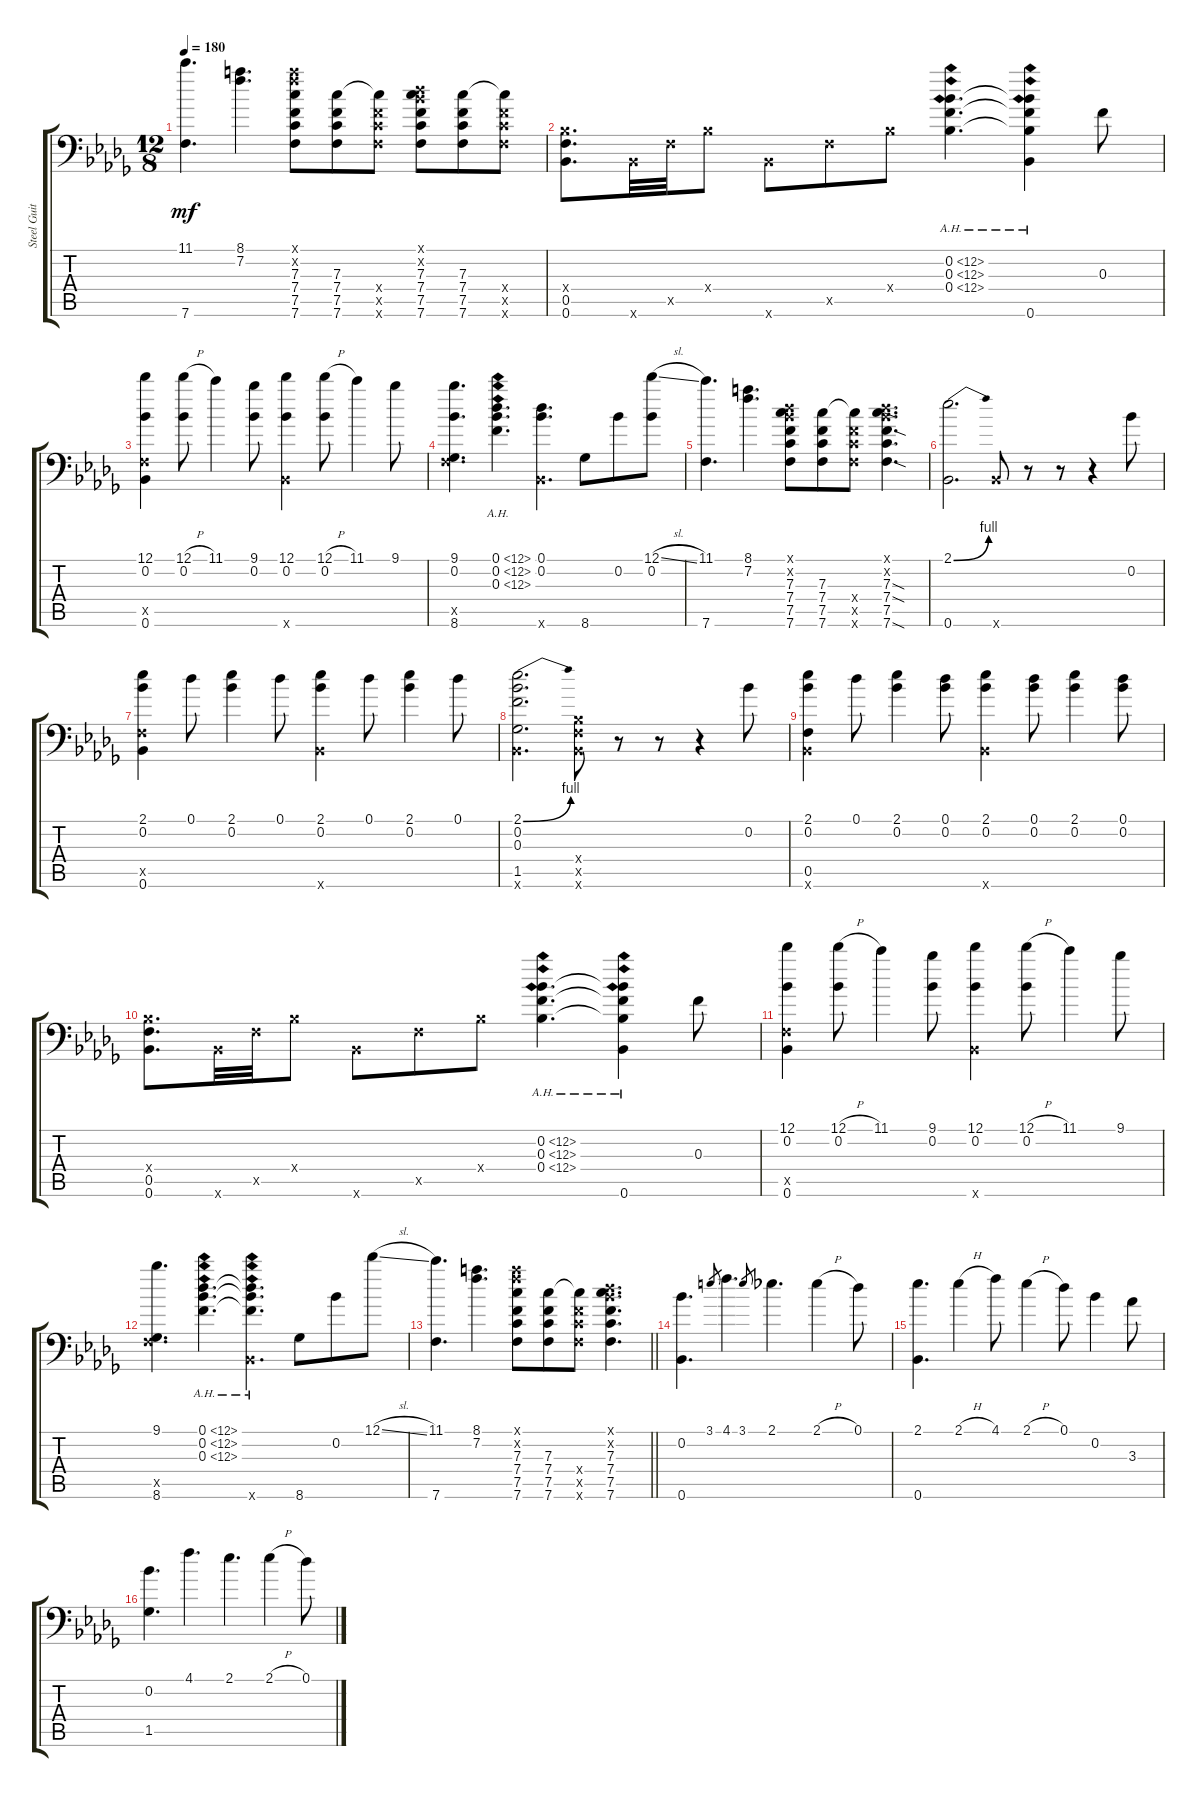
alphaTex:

\track ("Steel Guitar" "Steel Guit") {instrument acousticguitarsteel}
\staff {score tabs}
\tuning (Db4 Bb3 F3 Bb2 F2 Bb1) {hide}
\ts (12 8)
\tempo 180
\clef f4
\ks db
(11.1 7.6).4{d dy mf} (8.1 7.2).4{d} (8.1{x} 7.2{x} 7.3 7.4 7.5 7.6).8 (7.3 7.4 7.5 7.6).8 (7.3{t} 7.4{x} 7.5{x} 7.6{x}).8 (0.1{x} 0.2{x} 7.3 7.4 7.5 7.6).8 (7.3 7.4 7.5 7.6).8 (7.3{t} 7.4{x} 7.5{x} 7.6{x}).8 |
(0.4{x} 0.5 0.6).8{d} 0.6{x}.32 0.5{x}.32 0.4{x}.8 0.6{x}.8 0.5{x}.8 0.4{x}.8 (0.2{ah 12} 0.3{ah 12} 0.4{ah 12}).4{d} (0.2{ah 12 t} 0.3{ah 12 t} 0.4{ah 12 t} 0.6).4 0.3.8 |
(12.1 0.2 0.5{x} 0.6).4 (12.1{h} 0.2).8 11.1.4 (9.1 0.2).8 (12.1 0.2 0.6{x}).4 (12.1{h} 0.2).8 11.1.4 9.1.8 |
(9.1 0.2 0.5{x} 8.6).4{d} (0.1{ah 12} 0.2{ah 12} 0.3{ah 12}).4{d} (0.1 0.2 0.6{x}).4{d} 8.6.8 0.2.8 (12.1{sl} 0.2).8 |
(11.1 7.6).4{d} (8.1 7.2).4{d} (0.1{x} 0.2{x} 7.3 7.4 7.5 7.6).8 (7.3 7.4 7.5 7.6).8 (7.3{t} 7.4{x} 7.5{x} 7.6{x}).8 (0.1{x} 0.2{x} 7.3{sod} 7.4{sod} 7.5 7.6{sod}).4{d} |
(2.1{be (bend 0 0 60 4)} 0.6).2{d} 0.6{x}.8 r.8 r.8 r.4 0.2.8 |
(2.1 0.2 0.5{x} 0.6).4 0.1.8 (2.1 0.2).4 0.1.8 (2.1 0.2 0.6{x}).4 0.1.8 (2.1 0.2).4 0.1.8 |
(2.1{be (bend 0 0 60 4)} 0.2 0.3 1.5 0.6{x}).2{d} (0.4{x} 0.5{x} 0.6{x}).8 r.8 r.8 r.4 0.2.8 |
(2.1 0.2 0.5 0.6{x}).4 0.1.8 (2.1 0.2).4 (0.1 0.2).8 (2.1 0.2 0.6{x}).4 (0.1 0.2).8 (2.1 0.2).4 (0.1 0.2).8 |
(0.4{x} 0.5 0.6).8{d} 0.6{x}.32 0.5{x}.32 0.4{x}.8 0.6{x}.8 0.5{x}.8 0.4{x}.8 (0.2{ah 12} 0.3{ah 12} 0.4{ah 12}).4{d} (0.2{ah 12 t} 0.3{ah 12 t} 0.4{ah 12 t} 0.6).4 0.3.8 |
(12.1 0.2 0.5{x} 0.6).4 (12.1{h} 0.2).8 11.1.4 (9.1 0.2).8 (12.1 0.2 0.6{x}).4 (12.1{h} 0.2).8 11.1.4 9.1.8 |
(9.1 0.5{x} 8.6).4{d} (0.1{ah 12} 0.2{ah 12} 0.3{ah 12}).4{d} (0.1{ah 12 t} 0.2{ah 12 t} 0.3{ah 12 t} 0.6{x}).4{d} 8.6.8 0.2.8 12.1{sl}.8 |
\barLineRight lightlight
(11.1 7.6).4{d} (8.1 7.2).4{d} (8.1{x} 7.2{x} 7.3 7.4 7.5 7.6).8 (7.3 7.4 7.5 7.6).8 (7.3{t} 7.4{x} 7.5{x} 7.6{x}).8 (0.1{x} 0.2{x} 7.3 7.4 7.5 7.6).4{d} |
(0.2 0.6).4{d} 3.1.8{gr} 4.1.4{d} 3.1.8{gr} 2.1.4{d} 2.1{h}.4 0.1.8 |
(2.1 0.6).4{d} 2.1{h}.4 4.1.8 2.1{h}.4 0.1.8 0.2.4 3.3.8 |
(0.2 1.5).4{d} 4.1.4{d} 2.1.4{d} 2.1{h}.4 0.1.8
